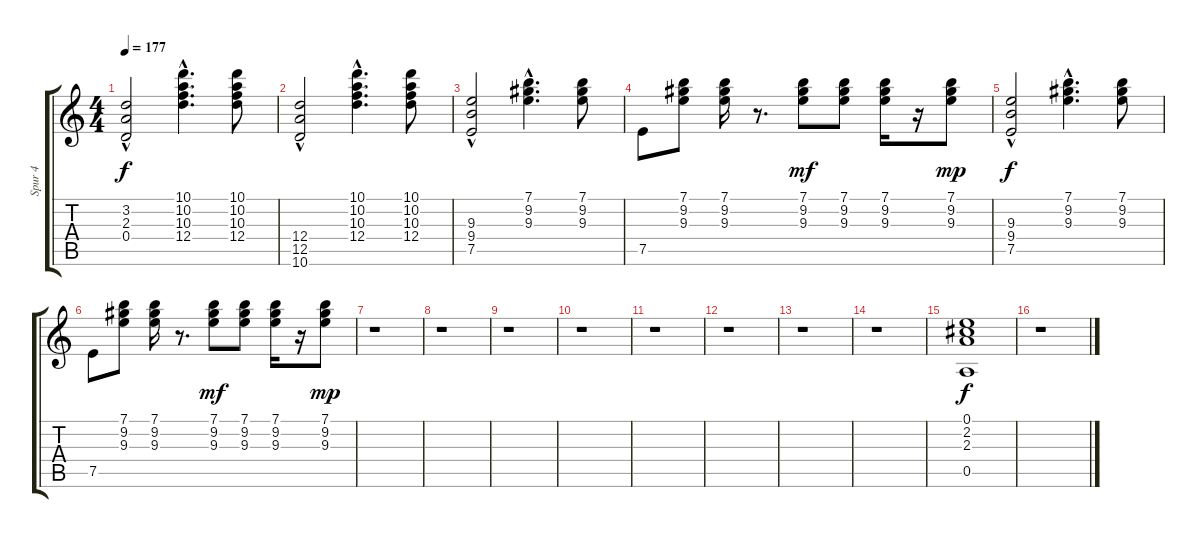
\track ("Spur 4" "Spur 4") {instrument electricguitarclean}
\staff {score tabs}
\tuning (E4 B3 G3 D3 A2 E2) {hide}
\ts (4 4)
\tempo 177
\clef g2
\ks c
(3.2 2.3{hac} 0.4{hac}).2{dy f} (10.1{hac} 10.2{hac} 10.3{hac} 12.4).4{d} (10.1 10.2 10.3 12.4).8 |
(12.4 12.5{hac} 10.6{hac}).2 (10.1{hac} 10.2{hac} 10.3{hac} 12.4).4{d} (10.1 10.2 10.3 12.4).8 |
(9.3 9.4{hac} 7.5{hac}).2 (7.1{hac} 9.2{hac} 9.3).4{d} (7.1 9.2 9.3).8 |
7.5.8 (7.1 9.2 9.3).8 (7.1 9.2 9.3).16 r.8{d} (7.1 9.2 9.3).8{dy mf} (7.1 9.2 9.3).8 (7.1 9.2 9.3).16 r.16 (7.1 9.2 9.3).8{dy mp} |
(9.3 9.4{hac} 7.5{hac}).2{dy f} (7.1{hac} 9.2{hac} 9.3).4{d} (7.1 9.2 9.3).8 |
7.5.8 (7.1 9.2 9.3).8 (7.1 9.2 9.3).16 r.8{d} (7.1 9.2 9.3).8{dy mf} (7.1 9.2 9.3).8 (7.1 9.2 9.3).16 r.16 (7.1 9.2 9.3).8{dy mp} |
r.1 |
r.1 |
r.1 |
r.1 |
r.1 |
r.1 |
r.1 |
r.1 |
(0.1 2.2 2.3 0.5).1{dy f} |
r.1
